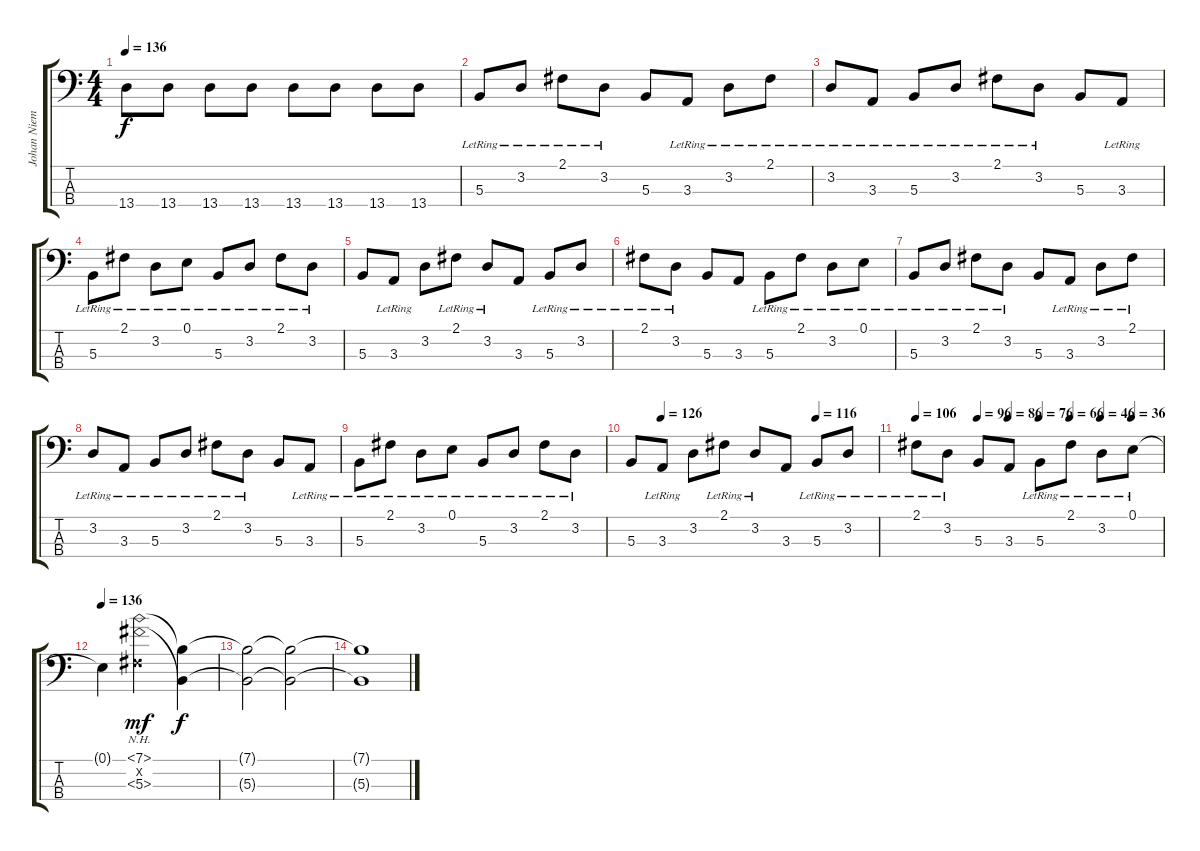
\track ("Johan Niemann" "Johan Niem") {instrument electricbasspick}
\staff {score tabs}
\tuning (E2 B1 Gb1 Db1) {hide}
\ts (4 4)
\tempo 136
\clef f4
\ks c
13.4.8{dy f} 13.4.8 13.4.8 13.4.8 13.4.8 13.4.8 13.4.8 13.4.8 |
5.3{lr}.8 3.2{lr}.8 2.1{lr}.8 3.2{lr}.8 5.3.8 3.3{lr}.8 3.2{lr}.8 2.1{lr}.8 |
3.2{lr}.8 3.3{lr}.8 5.3{lr}.8 3.2{lr}.8 2.1{lr}.8 3.2{lr}.8 5.3.8 3.3{lr}.8 |
5.3{lr}.8 2.1{lr}.8 3.2{lr}.8 0.1{lr}.8 5.3{lr}.8 3.2{lr}.8 2.1{lr}.8 3.2{lr}.8 |
5.3.8 3.3{lr}.8 3.2.8 2.1{lr}.8 3.2{lr}.8 3.3.8 5.3{lr}.8 3.2{lr}.8 |
2.1{lr}.8 3.2{lr}.8 5.3.8 3.3.8 5.3{lr}.8 2.1{lr}.8 3.2{lr}.8 0.1{lr}.8 |
5.3{lr}.8 3.2{lr}.8 2.1{lr}.8 3.2{lr}.8 5.3.8 3.3{lr}.8 3.2{lr}.8 2.1{lr}.8 |
3.2{lr}.8 3.3{lr}.8 5.3{lr}.8 3.2{lr}.8 2.1{lr}.8 3.2{lr}.8 5.3.8 3.3{lr}.8 |
5.3{lr}.8 2.1{lr}.8 3.2{lr}.8 0.1{lr}.8 5.3{lr}.8 3.2{lr}.8 2.1{lr}.8 3.2{lr}.8 |
\tempo (126 0.125)
\tempo (116 0.75)
5.3.8 3.3{lr}.8 3.2.8 2.1{lr}.8 3.2{lr}.8 3.3.8 5.3{lr}.8 3.2{lr}.8 |
\tempo 106
\tempo (96 0.25)
\tempo (86 0.375)
\tempo (76 0.5)
\tempo (66 0.625)
\tempo (46 0.75)
\tempo (36 0.875)
2.1{lr}.8 3.2{lr}.8 5.3.8 3.3.8 5.3{lr}.8 2.1{lr}.8 3.2{lr}.8 0.1{lr}.8 |
\tempo 136
0.1{t}.4 (7.1{nh} 7.2{x} 5.3{nh}).2{dy mf} (7.1{t} 5.3{t}).4{dy f} |
(7.1{t} 5.3{t}).2 (7.1{t} 5.3{t}).2{volume 0} |
(7.1{t} 5.3{t}).1
